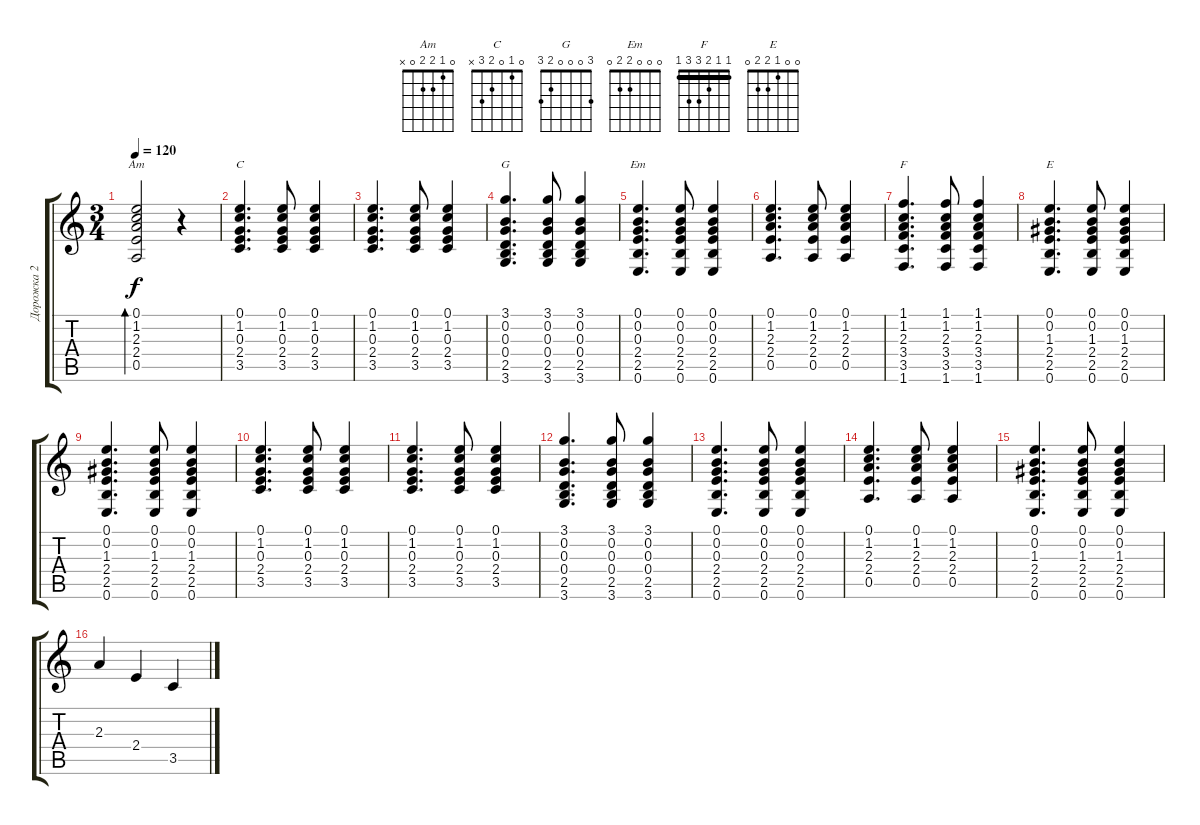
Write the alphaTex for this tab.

\track ("Дорожка 2" "Дорожка 2") {instrument acousticguitarsteel}
\staff {score tabs}
\tuning (E4 B3 G3 D3 A2 E2) {hide}
\chord ("Am" 0 1 2 2 0 x)
\chord ("C" 0 1 0 2 3 x)
\chord ("G" 3 0 0 0 2 3)
\chord ("Em" 0 0 0 2 2 0)
\chord ("F" 1 1 2 3 3 1) {barre 1}
\chord ("E" 0 0 1 2 2 0)
\ts (3 4)
\tempo 120
\clef g2
\ks c
(0.1 1.2 2.3 2.4 0.5).2{bd 120 ch "Am" dy f} r.4 |
(0.1 1.2 0.3 2.4 3.5).4{d ch "C"} (0.1 1.2 0.3 2.4 3.5).8 (0.1 1.2 0.3 2.4 3.5).4 |
(0.1 1.2 0.3 2.4 3.5).4{d} (0.1 1.2 0.3 2.4 3.5).8 (0.1 1.2 0.3 2.4 3.5).4 |
(3.1 0.2 0.3 0.4 2.5 3.6).4{d ch "G"} (3.1 0.2 0.3 0.4 2.5 3.6).8 (3.1 0.2 0.3 0.4 2.5 3.6).4 |
(0.1 0.2 0.3 2.4 2.5 0.6).4{d ch "Em"} (0.1 0.2 0.3 2.4 2.5 0.6).8 (0.1 0.2 0.3 2.4 2.5 0.6).4 |
(0.1 1.2 2.3 2.4 0.5).4{d} (0.1 1.2 2.3 2.4 0.5).8 (0.1 1.2 2.3 2.4 0.5).4 |
(1.1 1.2 2.3 3.4 3.5 1.6).4{d ch "F"} (1.1 1.2 2.3 3.4 3.5 1.6).8 (1.1 1.2 2.3 3.4 3.5 1.6).4 |
(0.1 0.2 1.3 2.4 2.5 0.6).4{d ch "E"} (0.1 0.2 1.3 2.4 2.5 0.6).8 (0.1 0.2 1.3 2.4 2.5 0.6).4 |
(0.1 0.2 1.3 2.4 2.5 0.6).4{d} (0.1 0.2 1.3 2.4 2.5 0.6).8 (0.1 0.2 1.3 2.4 2.5 0.6).4 |
(0.1 1.2 0.3 2.4 3.5).4{d} (0.1 1.2 0.3 2.4 3.5).8 (0.1 1.2 0.3 2.4 3.5).4 |
(0.1 1.2 0.3 2.4 3.5).4{d} (0.1 1.2 0.3 2.4 3.5).8 (0.1 1.2 0.3 2.4 3.5).4 |
(3.1 0.2 0.3 0.4 2.5 3.6).4{d} (3.1 0.2 0.3 0.4 2.5 3.6).8 (3.1 0.2 0.3 0.4 2.5 3.6).4 |
(0.1 0.2 0.3 2.4 2.5 0.6).4{d} (0.1 0.2 0.3 2.4 2.5 0.6).8 (0.1 0.2 0.3 2.4 2.5 0.6).4 |
(0.1 1.2 2.3 2.4 0.5).4{d} (0.1 1.2 2.3 2.4 0.5).8 (0.1 1.2 2.3 2.4 0.5).4 |
(0.1 0.2 1.3 2.4 2.5 0.6).4{d} (0.1 0.2 1.3 2.4 2.5 0.6).8 (0.1 0.2 1.3 2.4 2.5 0.6).4 |
2.3.4 2.4.4 3.5.4
